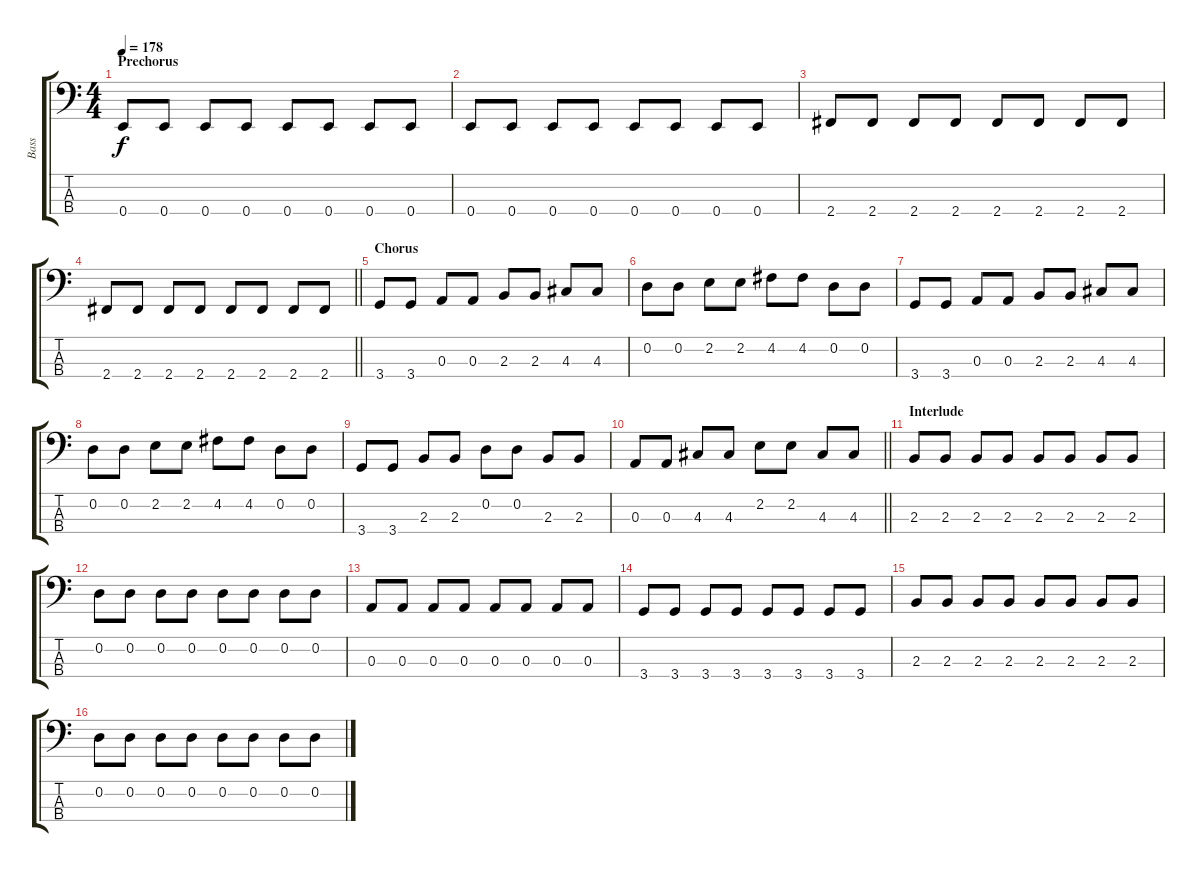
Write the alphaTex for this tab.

\track ("Bass                " "Bass      ") {instrument electricbassfinger}
\staff {score tabs}
\tuning (G2 D2 A1 E1) {hide}
\ts (4 4)
\section ("" "Prechorus")
\tempo 178
\clef f4
\ks c
0.4.8{dy f} 0.4.8 0.4.8 0.4.8 0.4.8 0.4.8 0.4.8 0.4.8 |
0.4.8 0.4.8 0.4.8 0.4.8 0.4.8 0.4.8 0.4.8 0.4.8 |
2.4.8 2.4.8 2.4.8 2.4.8 2.4.8 2.4.8 2.4.8 2.4.8 |
\barLineRight lightlight
2.4.8 2.4.8 2.4.8 2.4.8 2.4.8 2.4.8 2.4.8 2.4.8 |
\section ("" "Chorus")
3.4.8 3.4.8 0.3.8 0.3.8 2.3.8 2.3.8 4.3.8 4.3.8 |
0.2.8 0.2.8 2.2.8 2.2.8 4.2.8 4.2.8 0.2.8 0.2.8 |
3.4.8 3.4.8 0.3.8 0.3.8 2.3.8 2.3.8 4.3.8 4.3.8 |
0.2.8 0.2.8 2.2.8 2.2.8 4.2.8 4.2.8 0.2.8 0.2.8 |
3.4.8 3.4.8 2.3.8 2.3.8 0.2.8 0.2.8 2.3.8 2.3.8 |
\barLineRight lightlight
0.3.8 0.3.8 4.3.8 4.3.8 2.2.8 2.2.8 4.3.8 4.3.8 |
\section ("" "Interlude")
2.3.8 2.3.8 2.3.8 2.3.8 2.3.8 2.3.8 2.3.8 2.3.8 |
0.2.8 0.2.8 0.2.8 0.2.8 0.2.8 0.2.8 0.2.8 0.2.8 |
0.3.8 0.3.8 0.3.8 0.3.8 0.3.8 0.3.8 0.3.8 0.3.8 |
3.4.8 3.4.8 3.4.8 3.4.8 3.4.8 3.4.8 3.4.8 3.4.8 |
2.3.8 2.3.8 2.3.8 2.3.8 2.3.8 2.3.8 2.3.8 2.3.8 |
0.2.8 0.2.8 0.2.8 0.2.8 0.2.8 0.2.8 0.2.8 0.2.8
